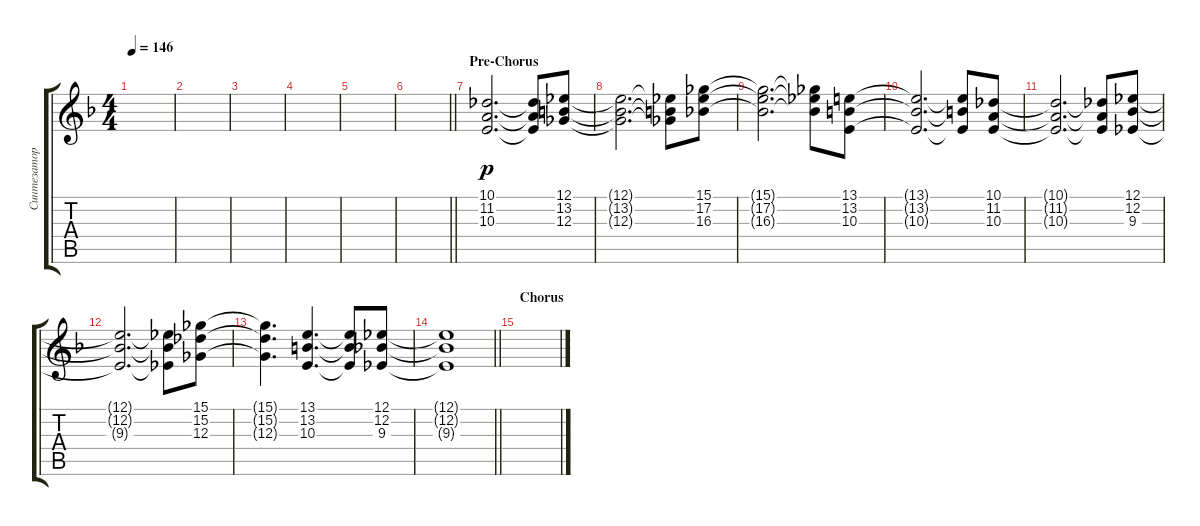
\track ("Синтезатор" "Синтезатор") {instrument drawbarorgan}
\staff {score tabs}
\tuning (Eb4 Bb3 Gb3 Db3 Ab2 Eb2) {hide}
\ts (4 4)
\tempo 146
\clef g2
\ks dminor
|
|
|
|
|
\barLineRight lightlight
|
\section ("" "Pre-Chorus")
(10.1 11.2 10.3).2{d dy p} (10.1{t} 11.2{t} 10.3{t}).8 (12.1 13.2 12.3).8 |
(12.1{t} 13.2{t} 12.3{t}).2{d} (12.1{t} 13.2{t} 12.3{t}).8 (15.1 17.2 16.3).8 |
(15.1{t} 17.2{t} 16.3{t}).2{d} (15.1{t} 17.2{t} 16.3{t}).8 (13.1 13.2 10.3).8 |
(13.1{t} 13.2{t} 10.3{t}).2{d} (13.1{t} 13.2{t} 10.3{t}).8 (10.1 11.2 10.3).8 |
(10.1{t} 11.2{t} 10.3{t}).2{d} (10.1{t} 11.2{t} 10.3{t}).8 (12.1 12.2 9.3).8 |
(12.1{t} 12.2{t} 9.3{t}).2{d} (12.1{t} 12.2{t} 9.3{t}).8 (15.1 15.2 12.3).8 |
(15.1{t} 15.2{t} 12.3{t}).4{d} (13.1 13.2 10.3).4{d} (13.1{t} 13.2{t} 10.3{t}).8 (12.1 12.2 9.3).8 |
\barLineRight lightlight
(12.1{t} 12.2{t} 9.3{t}).1 |
\section ("" "Chorus")
